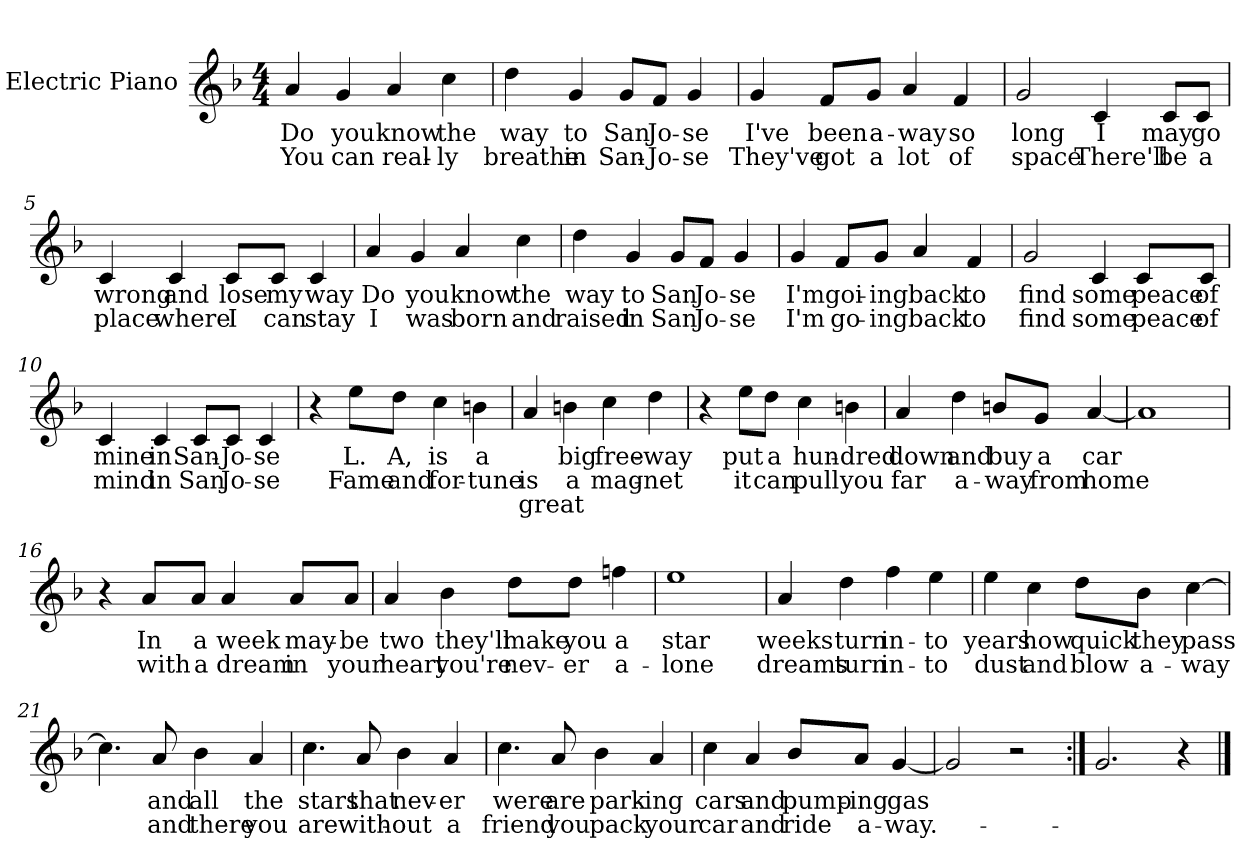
**kern	**text	**text	**text
*part1	*part1	*part1	*part1
*staff1	*staff1	*staff1	*staff1
*I"Electric Piano	*	*	*
*I'E.Pno	*	*	*
*clefG2	*	*	*
*k[b-]	*	*	*
*F:	*	*	*
*M4/4	*	*	*
=1	=1	=1	=1
4a/	Do	You	.
4g/	you	can	.
4a/	know	real-	.
4cc\	the	-ly	.
=2	=2	=2	=2
4dd\	way	breathe	.
4g/	to	in	.
8g/L	San	San-	.
8f/J	Jo-	-Jo-	.
4g/	-se	-se	.
=3	=3	=3	=3
4g/	I've	They've	.
8f/L	been	got	.
8g/J	a-	a	.
4a/	-way	lot	.
4f/	so	of	.
!!LO:LB:g=z
=4	=4	=4	=4
2g/	long	space	.
4c/	I	There'll	.
8c/L	may	be	.
8c/J	go	a	.
=5	=5	=5	=5
4c/	wrong	place	.
4c/	and	where	.
8c/L	lose	I	.
8c/J	my	can	.
4c/	way	stay	.
=6	=6	=6	=6
4a/	Do	I	.
4g/	you	was	.
4a/	know	born	.
4cc\	the	and	.
!!LO:LB:g=z
=7	=7	=7	=7
4dd\	way	raised	.
4g/	to	in	.
8g/L	San	San	.
8f/J	Jo-	Jo-	.
4g/	-se	-se	.
=8	=8	=8	=8
4g/	I'm	I'm	.
8f/L	goi-	go-	.
8g/J	-ing	-ing	.
4a/	back	back	.
4f/	to	to	.
=9	=9	=9	=9
2g/	find	find	.
4c/	some	some	.
8c/L	peace	peace	.
8c/J	of	of	.
!!LO:LB:g=z
=10	=10	=10	=10
4c/	mine	mind	.
4c/	in	in	.
8c/L	San-	San	.
8c/J	Jo-	Jo-	.
4c/	-se	-se	.
=11	=11	=11	=11
4r	.	.	.
8ee\L	L.	Fame	.
8dd\J	A,	and	.
4cc\	is	for-	.
4bn\	a	-tune	.
=12	=12	=12	=12
4a/	.	is	great
4bn\	big	a	.
4cc\	free-	mag-	.
4dd\	-way	-net	.
!!LO:LB:g=z
=13	=13	=13	=13
4r	.	.	.
8ee\L	put	it	.
8dd\J	a	can	.
4cc\	hun-	pull	.
4bn\	-dred	you	.
=14	=14	=14	=14
4a/	down	far	.
4dd\	and	a-	.
8bn/L	buy	-way	.
8g/J	a	from	.
[4a/	car	home	.
=15	=15	=15	=15
1a]	.	.	.
!!LO:LB:g=z
=16	=16	=16	=16
4r	.	.	.
8a/L	In	with	.
8a/J	a	a	.
4a/	week	dream	.
8a/L	may-	in	.
8a/J	-be	your	.
=17	=17	=17	=17
4a/	two	heart	.
4b-\	they'll	you're	.
8dd\L	make	nev-	.
8dd\J	you	-er	.
4ffn\	a	a-	.
=18	=18	=18	=18
1ee	star	-lone	.
=19	=19	=19	=19
4a/	weeks	dreams	.
4dd\	turn	turn	.
4ff\	in-	in-	.
4ee\	-to	-to	.
!!LO:LB:g=z
=20	=20	=20	=20
4ee\	years	dust	.
4cc\	how	and	.
8dd\L	quick	blow	.
8b-\J	they	a-	.
[4cc\	pass	-way	.
=21	=21	=21	=21
4.cc\]	.	.	.
8a/	and	and	.
4b-\	all	there	.
4a/	the	you	.
=22	=22	=22	=22
4.cc\	stars	are	.
8a/	that	with-	.
4b-\	nev-	-out	.
4a/	-er	a	.
!!LO:PB:g=z
=23	=23	=23	=23
4.cc\	were	friend	.
8a/	are	you	.
4b-\	park-	pack	.
4a/	-ing	your	.
=24	=24	=24	=24
4cc\	cars	car	.
4a/	and	and	.
8b-/L	pump-	ride	.
8a/J	-ing	a-	.
[4g/	gas	-way.-	.
=25	=25	=25	=25
2g/]	.	.	.
2r	.	.	.
=26:|!	=26:|!	=26:|!	=26:|!
2.g/	.	.	.
4r	.	.	.
==	==	==	==
*-	*-	*-	*-
